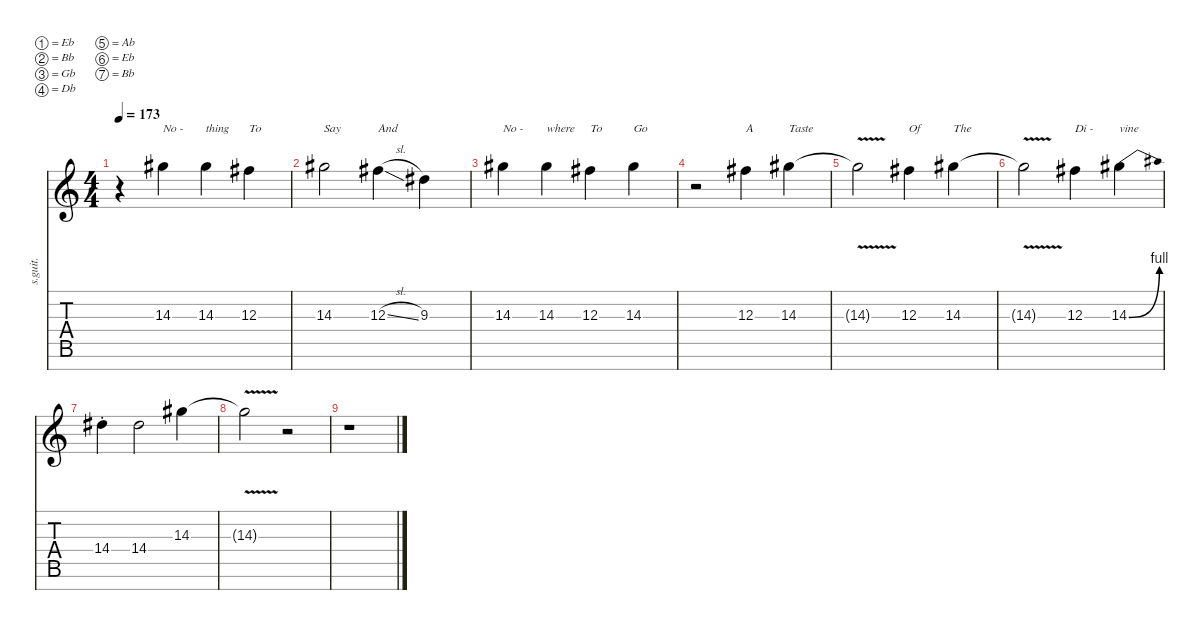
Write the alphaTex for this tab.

\defaultSystemsLayout 4
\hideDynamics
\bracketExtendMode nobrackets
\track ("Backing Vocals 1" "s.guit.") {instrument bassoon}
\staff {score tabs}
\tuning (Eb4 Bb3 Gb3 Db3 Ab2 Eb2 Bb1)
\displaytranspose 12
\ts (4 4)
\tempo 173
\clef g2
\ks c
r.4{dy mf} 14.3{acc #}.4{txt "No - " lyrics (0 "") lyrics (1 "") lyrics (2 "") lyrics (3 "") lyrics (4 "")} 14.3{acc #}.4{txt "thing" lyrics (0 "") lyrics (1 "") lyrics (2 "") lyrics (3 "") lyrics (4 "")} 12.3{acc #}.4{txt "To" lyrics (0 "") lyrics (1 "") lyrics (2 "") lyrics (3 "") lyrics (4 "")} |
14.3{acc #}.2{txt "Say" lyrics (0 "") lyrics (1 "") lyrics (2 "") lyrics (3 "") lyrics (4 "")} 12.3{sl acc #}.4{txt "And" lyrics (0 "") lyrics (1 "") lyrics (2 "") lyrics (3 "") lyrics (4 "")} 9.3{acc #}.4{lyrics (0 "") lyrics (1 "") lyrics (2 "") lyrics (3 "") lyrics (4 "")} |
14.3{acc #}.4{txt "No - " lyrics (0 "") lyrics (1 "") lyrics (2 "") lyrics (3 "") lyrics (4 "")} 14.3{acc #}.4{txt "where" lyrics (0 "") lyrics (1 "") lyrics (2 "") lyrics (3 "") lyrics (4 "")} 12.3{acc #}.4{txt "To" lyrics (0 "") lyrics (1 "") lyrics (2 "") lyrics (3 "") lyrics (4 "")} 14.3{acc #}.4{txt "Go" lyrics (0 "") lyrics (1 "") lyrics (2 "") lyrics (3 "") lyrics (4 "")} |
r.2 12.3{acc #}.4{txt "A " lyrics (0 "") lyrics (1 "") lyrics (2 "") lyrics (3 "") lyrics (4 "")} 14.3{acc #}.4{txt "Taste" lyrics (0 "") lyrics (1 "") lyrics (2 "") lyrics (3 "") lyrics (4 "")} |
14.3{v t acc #}.2{lyrics (0 "") lyrics (1 "") lyrics (2 "") lyrics (3 "") lyrics (4 "")} 12.3{acc #}.4{txt "Of" lyrics (0 "") lyrics (1 "") lyrics (2 "") lyrics (3 "") lyrics (4 "")} 14.3{acc #}.4{txt "The" lyrics (0 "") lyrics (1 "") lyrics (2 "") lyrics (3 "") lyrics (4 "")} |
14.3{v t acc #}.2{lyrics (0 "") lyrics (1 "") lyrics (2 "") lyrics (3 "") lyrics (4 "")} 12.3{acc #}.4{txt "Di - " lyrics (0 "") lyrics (1 "") lyrics (2 "") lyrics (3 "") lyrics (4 "")} 14.3{be (bend 0 0 15 4) acc #}.4{txt "vine" lyrics (0 "") lyrics (1 "") lyrics (2 "") lyrics (3 "") lyrics (4 "")} |
14.4{st acc #}.4{lyrics (0 "") lyrics (1 "") lyrics (2 "") lyrics (3 "") lyrics (4 "")} 14.4{acc #}.2{lyrics (0 "") lyrics (1 "") lyrics (2 "") lyrics (3 "") lyrics (4 "")} 14.3{acc #}.4{lyrics (0 "") lyrics (1 "") lyrics (2 "") lyrics (3 "") lyrics (4 "")} |
14.3{v t acc #}.2{lyrics (0 "") lyrics (1 "") lyrics (2 "") lyrics (3 "") lyrics (4 "")} r.2 |
r.1
